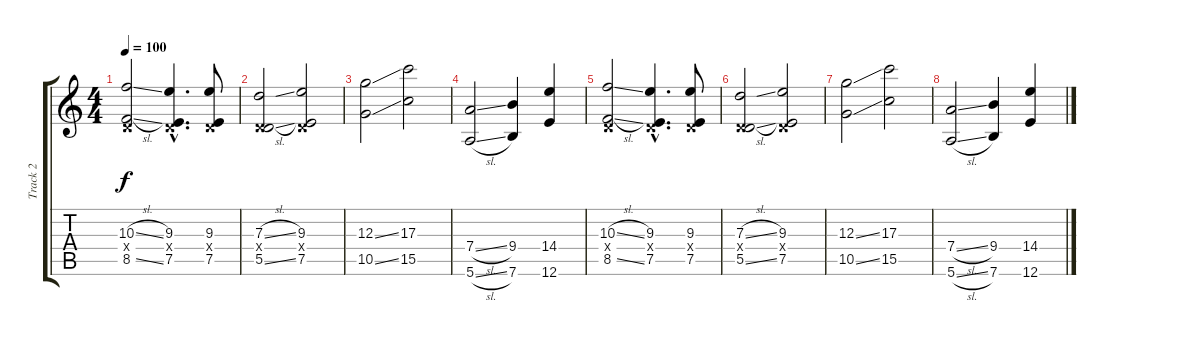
\track ("Track 2" "Track 2") {instrument electricguitarjazz}
\staff {score tabs}
\tuning (E4 B3 G3 D3 A2 E2) {hide}
\ts (4 4)
\tempo 100
\clef g2
\ks c
(10.3{sl} 0.4{x} 8.5{sl}).2{dy f volume 16 instrument overdrivenguitar} (9.3{hac} 0.4{hac x} 7.5{hac}).4{d} (9.3 0.4{x} 7.5).8 |
(7.3{sl} 0.4{x} 5.5{sl}).2 (9.3 0.4{x} 7.5).2 |
(12.3{ss} 10.5{ss}).2 (17.3 15.5).2 |
(7.4{sl} 5.6{sl}).2 (9.4 7.6).4 (14.4 12.6).4 |
(10.3{sl} 0.4{x} 8.5{sl}).2{volume 16} (9.3{hac} 0.4{hac x} 7.5{hac}).4{d} (9.3 0.4{x} 7.5).8 |
(7.3{sl} 0.4{x} 5.5{sl}).2 (9.3 0.4{x} 7.5).2 |
(12.3{ss} 10.5{ss}).2 (17.3 15.5).2 |
(7.4{sl} 5.6{sl}).2 (9.4 7.6).4 (14.4 12.6).4
